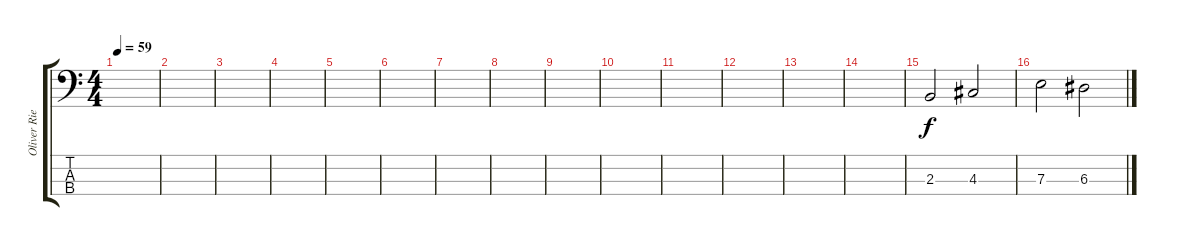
\track ("Oliver Riedel" "Oliver Rie") {instrument fretlessbass}
\staff {score tabs}
\tuning (G2 D2 A1 D1) {hide}
\ts (4 4)
\tempo 59
\clef f4
\ks c
|
|
|
|
|
|
|
|
|
|
|
|
|
|
2.3.2 4.3.2 |
7.3.2 6.3.2
